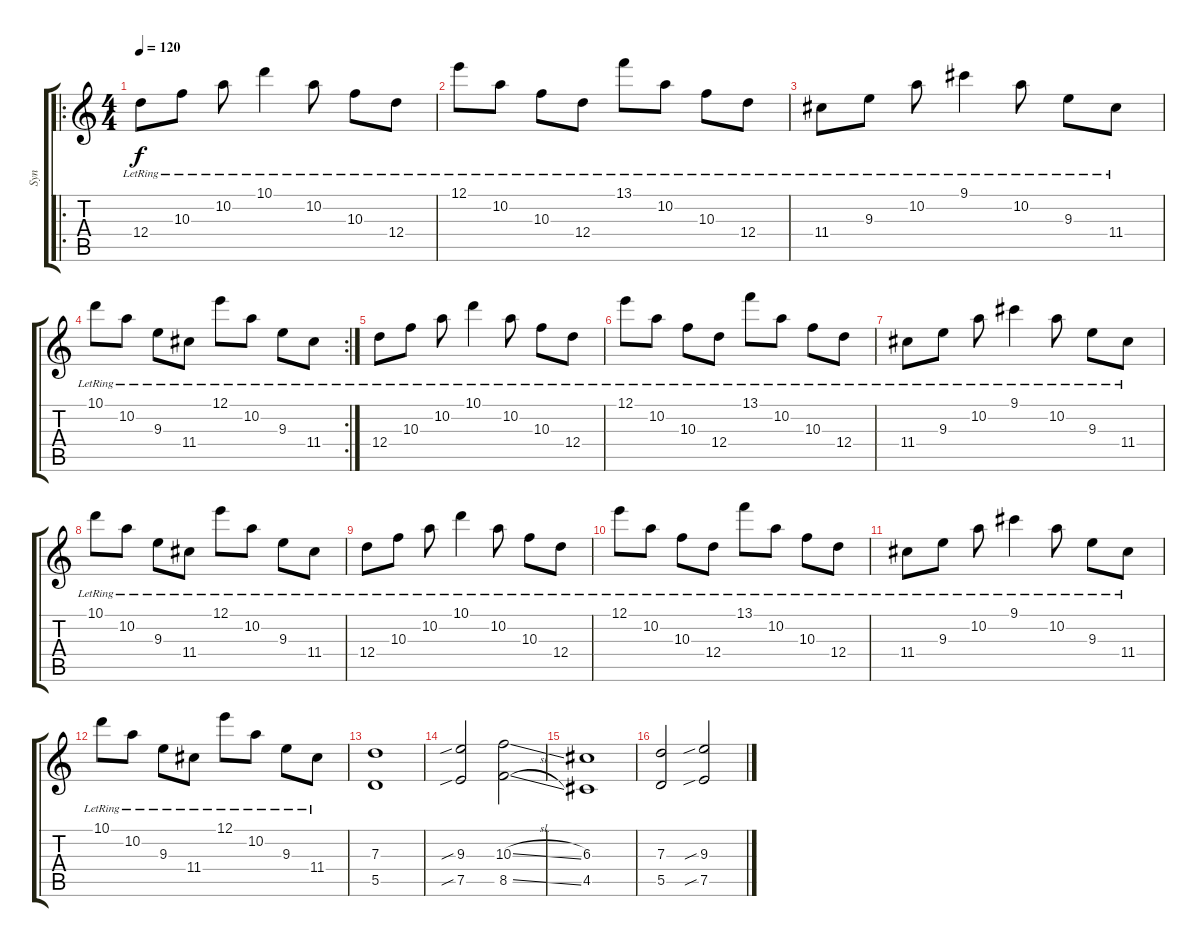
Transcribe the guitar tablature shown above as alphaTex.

\track ("Syn" "Syn") {instrument electricguitarjazz}
\staff {score tabs}
\tuning (E4 B3 G3 D3 A2 E2) {hide}
\ro
\ts (4 4)
\tempo 120
\clef g2
\ks c
12.4{lr}.8{dy f} 10.3{lr}.8 10.2{lr}.8 10.1{lr}.4 10.2{lr}.8 10.3{lr}.8 12.4{lr}.8 |
12.1{lr}.8 10.2{lr}.8 10.3{lr}.8 12.4{lr}.8 13.1{lr}.8 10.2{lr}.8 10.3{lr}.8 12.4{lr}.8 |
11.4{lr}.8 9.3{lr}.8 10.2{lr}.8 9.1{lr}.4 10.2{lr}.8 9.3{lr}.8 11.4{lr}.8 |
\rc 2
10.1{lr}.8 10.2{lr}.8 9.3{lr}.8 11.4{lr}.8 12.1{lr}.8 10.2{lr}.8 9.3{lr}.8 11.4{lr}.8 |
12.4{lr}.8 10.3{lr}.8 10.2{lr}.8 10.1{lr}.4 10.2{lr}.8 10.3{lr}.8 12.4{lr}.8 |
12.1{lr}.8 10.2{lr}.8 10.3{lr}.8 12.4{lr}.8 13.1{lr}.8 10.2{lr}.8 10.3{lr}.8 12.4{lr}.8 |
11.4{lr}.8 9.3{lr}.8 10.2{lr}.8 9.1{lr}.4 10.2{lr}.8 9.3{lr}.8 11.4{lr}.8 |
10.1{lr}.8 10.2{lr}.8 9.3{lr}.8 11.4{lr}.8 12.1{lr}.8 10.2{lr}.8 9.3{lr}.8 11.4{lr}.8 |
12.4{lr}.8 10.3{lr}.8 10.2{lr}.8 10.1{lr}.4 10.2{lr}.8 10.3{lr}.8 12.4{lr}.8 |
12.1{lr}.8 10.2{lr}.8 10.3{lr}.8 12.4{lr}.8 13.1{lr}.8 10.2{lr}.8 10.3{lr}.8 12.4{lr}.8 |
11.4{lr}.8 9.3{lr}.8 10.2{lr}.8 9.1{lr}.4 10.2{lr}.8 9.3{lr}.8 11.4{lr}.8 |
10.1{lr}.8 10.2{lr}.8 9.3{lr}.8 11.4{lr}.8 12.1{lr}.8 10.2{lr}.8 9.3{lr}.8 11.4{lr}.8 |
(7.3 5.5).1{instrument distortionguitar} |
(9.3{sib} 7.5{sib}).2 (10.3{sl} 8.5{sl}).2 |
(6.3 4.5).1 |
(7.3 5.5).2{instrument distortionguitar} (9.3{sib} 7.5{sib}).2
